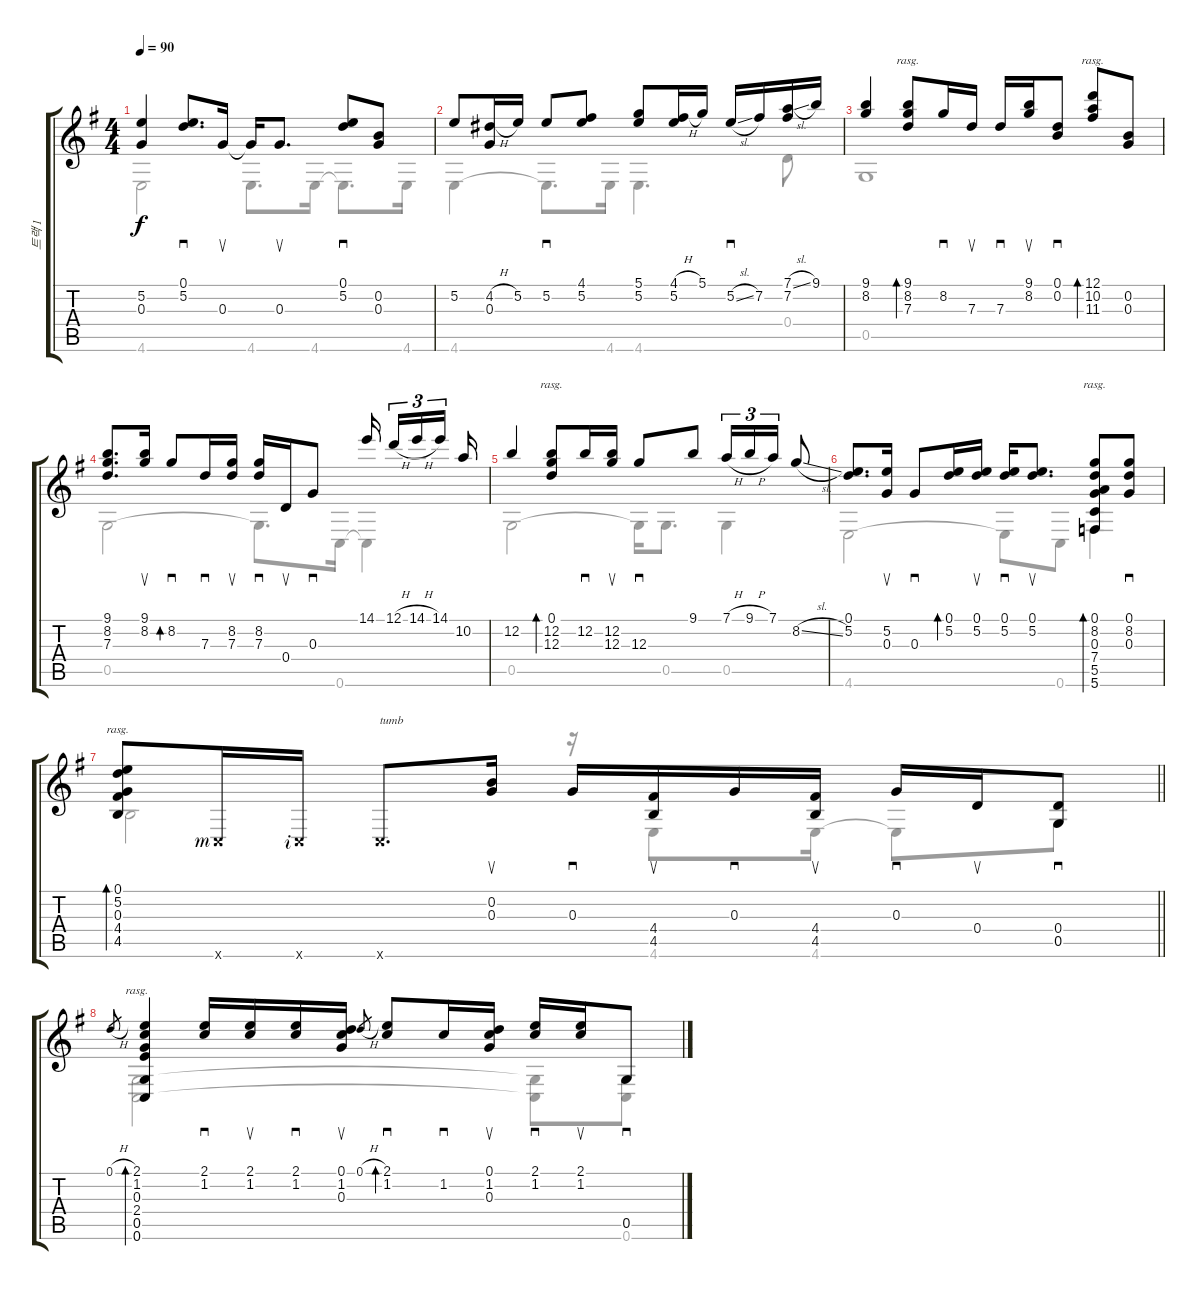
\track ("트랙 1" "트랙 1") {instrument acousticguitarsteel}
\staff {score tabs}
\tuning (D4 B3 G3 D3 G2 C2) {hide}
\voice
\ts (4 4)
\tempo 90
\clef g2
\ks g
(5.2 0.3).4{dy f} (0.1 5.2).8{d sd} 0.3.16{su} 0.3{t}.16 0.3.8{d su} (0.1 5.2).8{sd} (0.2 0.3).8 |
5.2.8 (4.2{h} 0.3).16 5.2.16 5.2.8{sd} (4.1 5.2).8 (5.1 5.2).8 (4.1{h} 5.2).16 5.1.16 5.2{sl}.16{sd} 7.2.16 (7.1{sl} 7.2).16 9.1.16 |
(9.1 8.2).4 (9.1 8.2 7.3).8{bd 240 rasg ii} 8.2.16{sd} 7.3.16{su} 7.3.16{sd} (9.1 8.2).16{su} (0.1 0.2).8{sd} (12.1 10.2 11.3).8{bd 240 rasg ii} (0.2 0.3).8 |
(9.1 8.2 7.3).8{d} (9.1 8.2).16{su} 8.2.8{sd bd 240} 7.3.16{sd} (8.2 7.3).16{su} (8.2 7.3).16{sd} 0.4.16{su} 0.3.8{sd} 14.1.16{beam splitsecondary} 12.1{h}.16{tu (3 2)} 14.1{h}.16{tu (3 2)} 14.1.16{tu (3 2) beam splitsecondary} 10.2.16 |
12.2.4 (0.1 12.2 12.3).8{bd 240 rasg ii} 12.2.16{sd} (12.2 12.3).16{su} 12.3.8{sd} 9.1.8 7.1{h}.16{tu (3 2)} 9.1{h}.16{tu (3 2)} 7.1.16{tu (3 2)} 8.2{sl}.8 |
(0.1 5.2).8{d} (5.2 0.3).16{su} 0.3.8{sd} (0.1 5.2).16{bd 60} (0.1 5.2).16{su} (0.1 5.2).16{sd} (0.1 5.2).8{d su} (0.1 8.2 0.3 7.4 5.5 5.6).8{bd 240 rasg ii} (0.1 8.2 0.3).8{sd} |
\barLineRight lightlight
(0.1 5.2 0.3 4.4 4.5).8{bd 240 rasg ii} 0.6{x rf 3}.16 0.6{x rf 2}.16 0.6{x}.8{d txt "tumb"} (0.2 0.3).16{su} 0.3.16{sd} (4.4 4.5).16{su} 0.3.16{sd} (4.4 4.5).16{su} 0.3.16{sd} 0.4.16{su} (0.4 0.5).8{sd} |
0.1{h}.8{gr} (2.1 1.2 0.3 2.4 0.5 0.6).4{bd 480 rasg ii} (2.1 1.2).16{sd} (2.1 1.2).16{su} (2.1 1.2).16{sd} (0.1 1.2 0.3).16{su} 0.1{h}.8{gr} (2.1 1.2).8{sd bd 60} 1.2.16{sd} (0.1 1.2 0.3).16{su} (2.1 1.2).16{sd} (2.1 1.2).16{su} 0.5.8{sd}
\voice
\clef g2
\ottava regular
\simile none
\ks g
4.6.2{dy f} 4.6.8{d} 4.6.16 4.6{t}.8{d} 4.6.16 |
4.6.4 4.6{t}.8{d} 4.6.16 4.6.4{d} 0.4.8 |
0.5.1 |
0.5.2 0.5{t}.8{d} 0.6.16 0.6{t}.4 |
0.5.2 0.5{t}.16 0.5.8{d} 0.5.4 |
4.6.2 4.6{t}.8 0.6.8 5.6.4 |
\barLineRight lightlight
4.5.2 r.16 4.6.8 4.6.16 4.6{t}.8 0.5.8 |
(0.5 0.6).2{d} (0.5{t} 0.6{t}).8 (0.5 0.6).8
